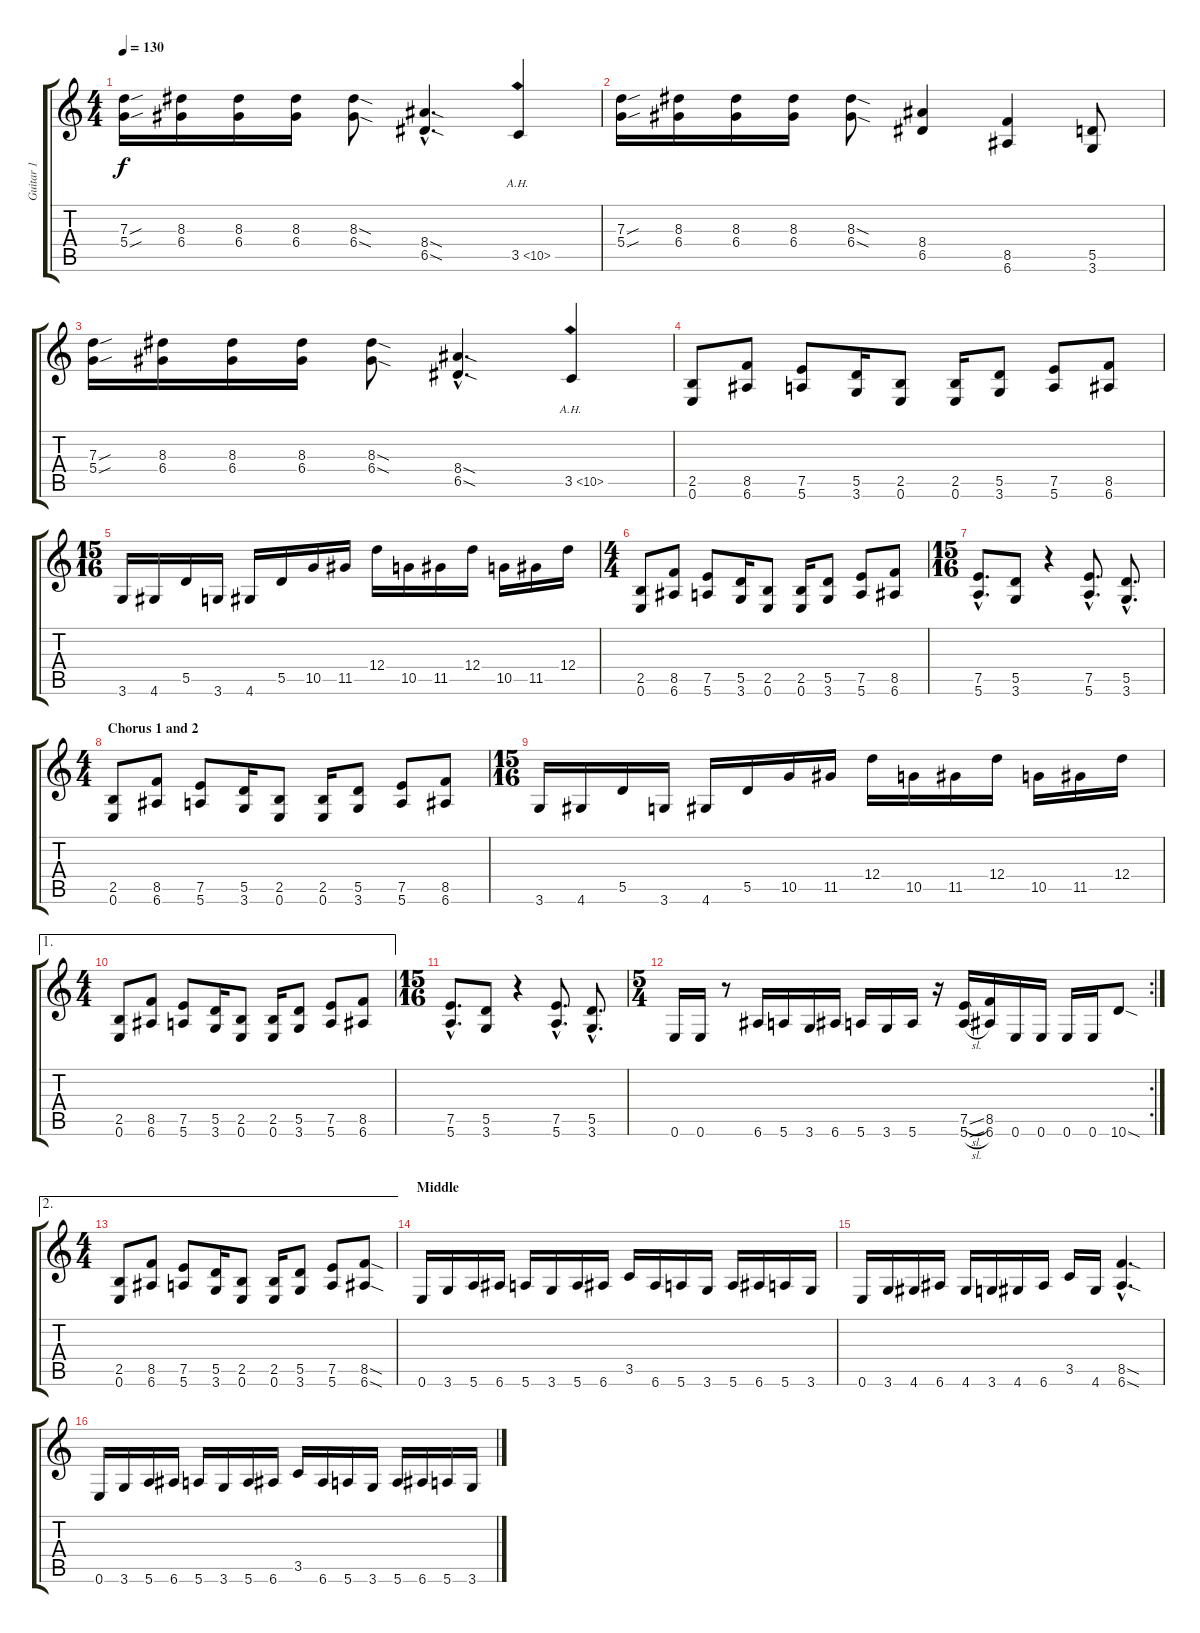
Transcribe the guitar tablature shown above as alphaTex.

\track ("Guitar 1" "Guitar 1") {instrument overdrivenguitar}
\staff {score tabs}
\tuning (E4 B3 G3 D3 A2 E2) {hide}
\ts (4 4)
\tempo 130
\clef g2
\ks c
(7.3{sou} 5.4{sou}).16{dy f} (8.3 6.4).16 (8.3 6.4).16 (8.3 6.4).16 (8.3{sod} 6.4{sod}).8 (8.4{sod hac} 6.5{sod hac}).4{d} 3.5{ah 7}.4 |
(7.3{sou} 5.4{sou}).16 (8.3 6.4).16 (8.3 6.4).16 (8.3 6.4).16 (8.3{sod} 6.4{sod}).8 (8.4 6.5).4 (8.5 6.6).4 (5.5 3.6).8 |
(7.3{sou} 5.4{sou}).16 (8.3 6.4).16 (8.3 6.4).16 (8.3 6.4).16 (8.3{sod} 6.4{sod}).8 (8.4{sod hac} 6.5{sod hac}).4{d} 3.5{ah 7}.4 |
(2.5 0.6).8 (8.5 6.6).8 (7.5 5.6).8 (5.5 3.6).16 (2.5 0.6).8 (2.5 0.6).16 (5.5 3.6).8 (7.5 5.6).8 (8.5 6.6).8 |
\ts (15 16)
3.6.16 4.6.16 5.5.16 3.6.16 4.6.16 5.5.16 10.5.16 11.5.16 12.4.16 10.5.16 11.5.16 12.4.16 10.5.16 11.5.16 12.4.16 |
\ts (4 4)
(2.5 0.6).8 (8.5 6.6).8 (7.5 5.6).8 (5.5 3.6).16 (2.5 0.6).8 (2.5 0.6).16 (5.5 3.6).8 (7.5 5.6).8 (8.5 6.6).8 |
\ts (15 16)
(7.5{hac} 5.6{hac}).8{d} (5.5 3.6).8 r.4 (7.5{hac} 5.6{hac}).8{d} (5.5{hac} 3.6{hac}).8{d} |
\ts (4 4)
\section ("" "Chorus 1 and 2")
(2.5 0.6).8 (8.5 6.6).8 (7.5 5.6).8 (5.5 3.6).16 (2.5 0.6).8 (2.5 0.6).16 (5.5 3.6).8 (7.5 5.6).8 (8.5 6.6).8 |
\ts (15 16)
3.6.16 4.6.16 5.5.16 3.6.16 4.6.16 5.5.16 10.5.16 11.5.16 12.4.16 10.5.16 11.5.16 12.4.16 10.5.16 11.5.16 12.4.16 |
\ae 1
\ts (4 4)
(2.5 0.6).8 (8.5 6.6).8 (7.5 5.6).8 (5.5 3.6).16 (2.5 0.6).8 (2.5 0.6).16 (5.5 3.6).8 (7.5 5.6).8 (8.5 6.6).8 |
\ts (15 16)
(7.5{hac} 5.6{hac}).8{d} (5.5 3.6).8 r.4 (7.5{hac} 5.6{hac}).8{d} (5.5{hac} 3.6{hac}).8{d} |
\rc 2
\ts (5 4)
0.6.16 0.6.16 r.8 6.6.16 5.6.16 3.6.16 6.6.16 5.6.16 3.6.16 5.6.16 r.16 (7.5{sl} 5.6{sl}).16 (8.5 6.6).16 0.6.16 0.6.16 0.6.16 0.6.16 10.6{sod}.8 |
\ae 2
\ts (4 4)
(2.5 0.6).8 (8.5 6.6).8 (7.5 5.6).8 (5.5 3.6).16 (2.5 0.6).8 (2.5 0.6).16 (5.5 3.6).8 (7.5 5.6).8 (8.5{sod} 6.6{sod}).8 |
\section ("" "Middle")
0.6.16 3.6.16 5.6.16 6.6.16 5.6.16 3.6.16 5.6.16 6.6.16 3.5.16 6.6.16 5.6.16 3.6.16 5.6.16 6.6.16 5.6.16 3.6.16 |
0.6.16 3.6.16 4.6.16 6.6.16 4.6.16 3.6.16 4.6.16 6.6.16 3.5.16 4.6.16 (8.5{sod hac} 6.6{sod hac}).4{d} |
0.6.16 3.6.16 5.6.16 6.6.16 5.6.16 3.6.16 5.6.16 6.6.16 3.5.16 6.6.16 5.6.16 3.6.16 5.6.16 6.6.16 5.6.16 3.6.16
